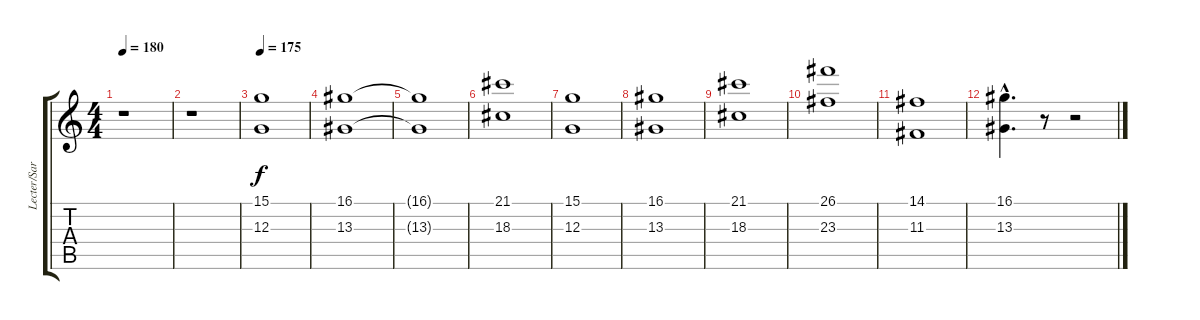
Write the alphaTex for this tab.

\track ("Lecter/Sarah (Keyb/Choir)" "Lecter/Sar") {instrument pad4choir}
\staff {score tabs}
\tuning (E4 B3 G3 D3 A2 D2) {hide}
\ts (4 4)
\tempo 180
\clef g2
\ks c
r.1{dy f} |
r.1 |
\tempo 175
(15.1 12.3).1 |
(16.1 13.3).1 |
(16.1{t} 13.3{t}).1 |
(21.1 18.3).1 |
(15.1 12.3).1 |
(16.1 13.3).1 |
(21.1 18.3).1 |
(26.1 23.3).1 |
(14.1 11.3).1 |
(16.1{hac} 13.3{hac}).4{d} r.8 r.2
